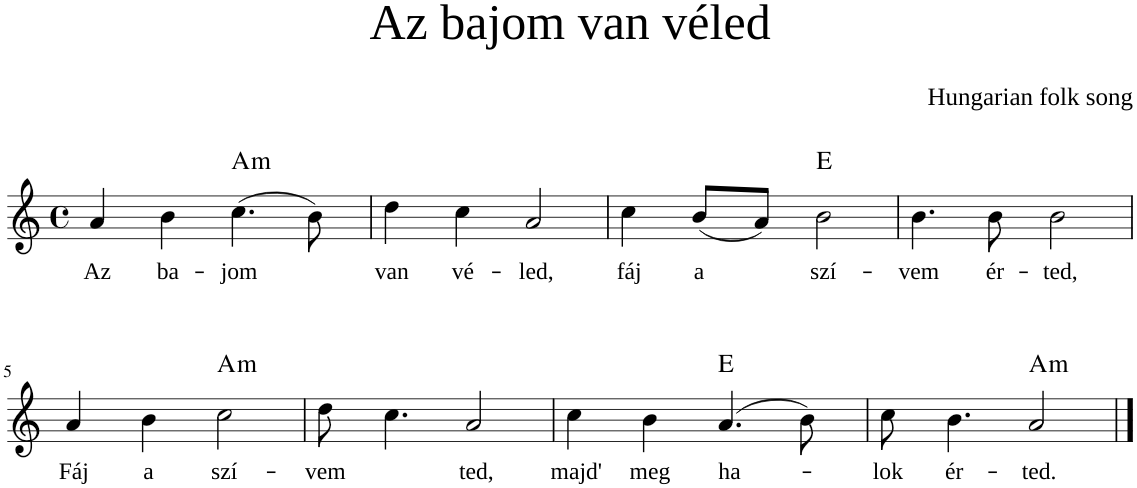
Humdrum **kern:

**kern	**text	**harte
*part1	*part1	*part1
*staff1	*staff1	*
*I"Piano	*	*
*I'Pno	*	*
*clefG2	*	*
*k[]	*	*
*M4/4	*	*
*met(c)	*	*
=1	=1	=1
!	!LO:LY:b	!
4a/	Az	.
!	!LO:LY:b	!
4b\	ba-	.
!	!LO:LY:b	!LO:H:kt=m
(4.cc\	-jom	A:min
8b\)	.	.
=2	=2	=2
!	!LO:LY:b	!
4dd\	van	.
!	!LO:LY:b	!
4cc\	vé-	.
!	!LO:LY:b	!
2a/	-led,	.
=3	=3	=3
!	!LO:LY:b	!
4cc\	fáj	.
!	!LO:LY:b	!
(8b/L	a	.
8a/J)	.	.
!	!LO:LY:b	!
2b\	szí-	E:maj
=4	=4	=4
!	!LO:LY:b	!
4.b\	-vem	.
!	!LO:LY:b	!
8b\	ér-	.
!	!LO:LY:b	!
2b\	-ted,	.
!!LO:LB:g=z
=5	=5	=5
!	!LO:LY:b	!
4a/	Fáj	.
!	!LO:LY:b	!
4b\	a	.
!	!LO:LY:b	!LO:H:kt=m
2cc\	szí-	A:min
=6	=6	=6
!	!LO:LY:b	!
8dd\	-vem	.
4.cc\	.	.
!	!LO:LY:b	!
2a/	-ted,	.
=7	=7	=7
!	!LO:LY:b	!
4cc\	majd'	.
!	!LO:LY:b	!
4b\	meg	.
!	!LO:LY:b	!
(4.a/	ha-	E:maj
8b\)	.	.
=8	=8	=8
!	!LO:LY:b	!
8cc\	-lok	.
!	!LO:LY:b	!
4.b\	ér-	.
!	!LO:LY:b	!LO:H:kt=m
2a/	-ted.	A:min
==	==	==
*-	*-	*-
